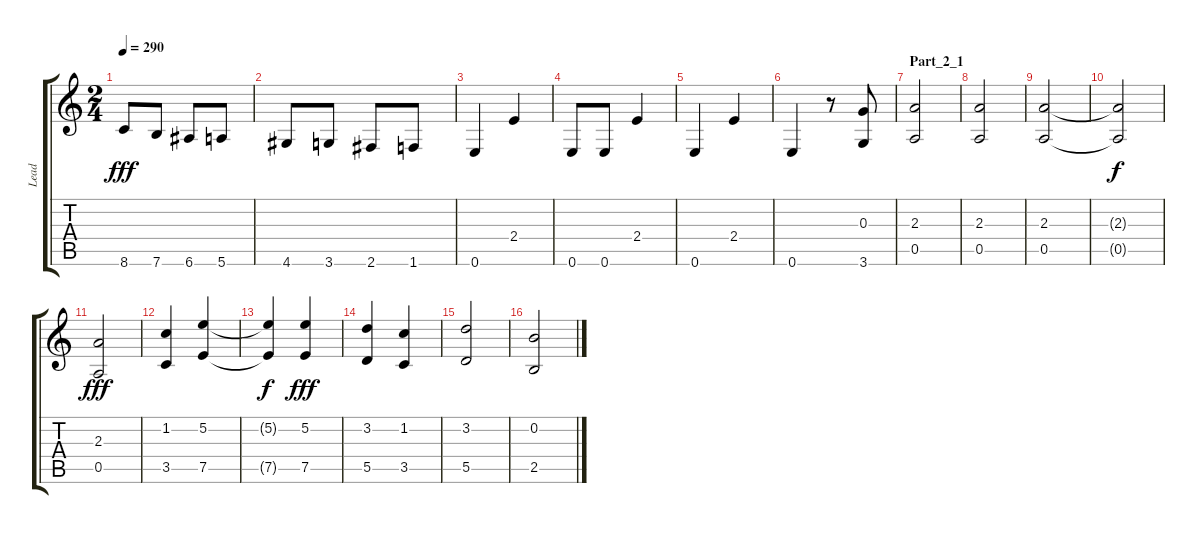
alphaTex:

\track ("Lead" "Lead") {instrument electricguitarclean}
\staff {score tabs}
\tuning (E4 B3 G3 D3 A2 E2) {hide}
\ts (2 4)
\tempo 290
\clef g2
\ks c
8.6.8{dy fff} 7.6.8 6.6.8 5.6.8 |
4.6.8 3.6.8 2.6.8 1.6.8 |
0.6.4 2.4.4 |
0.6.8 0.6.8 2.4.4 |
0.6.4 2.4.4 |
0.6.4 r.8{instrument electricguitarclean} (0.3 3.6).8 |
\section ("" "Part_2_1")
(2.3 0.5).2 |
(2.3 0.5).2 |
(2.3 0.5).2 |
(2.3{t} 0.5{t}).2{dy f} |
(2.3 0.5).2{dy fff} |
(1.2 3.5).4 (5.2 7.5).4 |
(5.2{t} 7.5{t}).4{dy f} (5.2 7.5).4{dy fff} |
(3.2 5.5).4 (1.2 3.5).4 |
(3.2 5.5).2 |
(0.2 2.5).2
